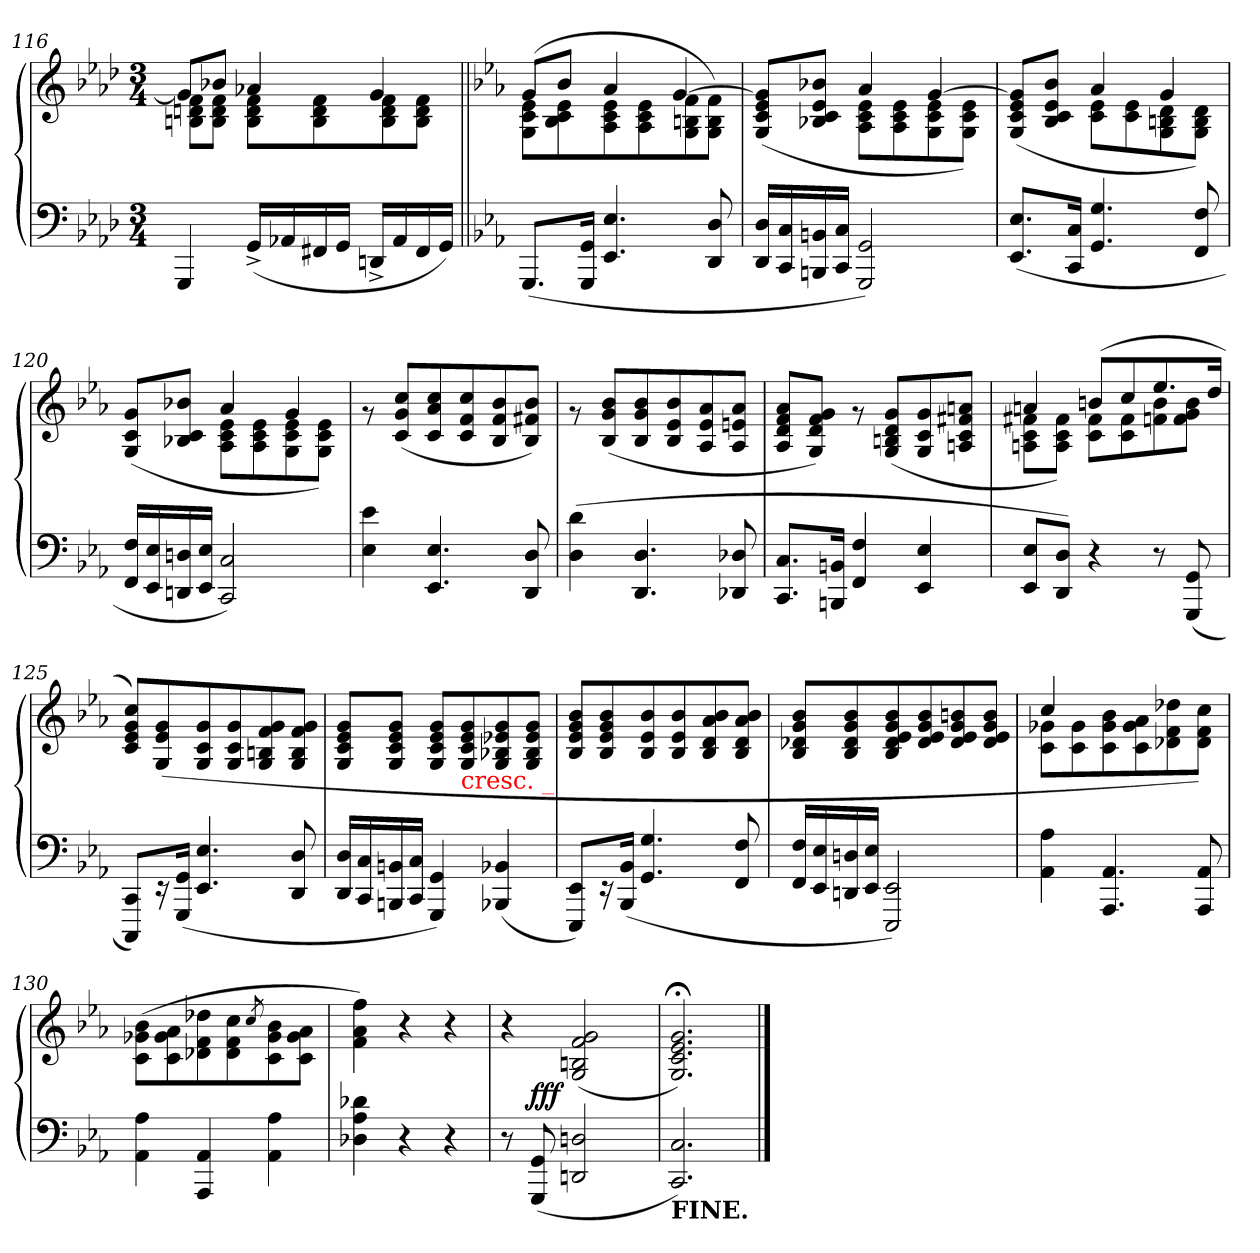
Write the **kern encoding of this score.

**kern	**kern	**dynam
*part1	*part1	*part1
*staff2	*staff1	*staff1/2
*clefF4	*clefG2	*
*k[b-e-a-d-]	*k[b-e-a-d-]	*
*M3/4	*M3/4	*
=116	=116	=116
*	*^	*
4GGG	8gL]	8f 8dn 8BnL	.
.	8b-XJ	8f 8d 8BJ	.
(<16GG^<LL	4a-X	8f 8d 8BL	.
16AA-X	.	.	.
16FF#X	.	8f 8d 8B	.
16GGJJ	.	.	.
16DDn^<LL	4g	8f 8d 8B	.
16AA-	.	.	.
16FF#	.	8f 8d 8BJ	.
16GGJJ)	.	.	.
=117||	=117||	=117||	=117||
*k[b-e-a-]	*k[b-e-a-]	*	*
(<8.GGGL	(>8gL	8e- 8c 8GL	.
.	8b-J	8e- 8c 8B-	.
16GG 16GGGJk	.	.	.
4.E-/ 4.EE-/	4a-	8e- 8c 8A-	.
.	.	8e- 8c 8A-	.
.	[4g	8f 8Bn 8G	.
8D/ 8DD/	.	8f 8B 8GJ)	.
=118	=118	=118	=118
16D/ 16DD/LL	(>8g] 8e- 8c 8GL	4ryy	.
16C 16CC	.	.	.
16BBn 16BBBn	8b-X 8e- 8c 8B-XJ	.	.
16C 16CCJJ	.	.	.
2GG/ 2GGG/)	4a-	8e- 8c 8A-L	.
.	.	8e- 8c 8A-	.
.	[4g	8e- 8c 8G	.
.	.	8e- 8c 8GJ)	.
=119	=119	=119	=119
(<8.E-/ 8.EE-/L	(>8g] 8e- 8c 8GL	4ryy	.
.	8b- 8e- 8c 8B-J	.	.
16C 16CCJk	.	.	.
4.G/ 4.GG/	4a-	8e- 8cL	.
.	.	8e- 8c	.
.	4g	8d 8Bn 8G	.
8F/ 8FF/	.	8d 8B 8GJ)	.
=120	=120	=120	=120
16F/ 16FF/LL	(>8g 8c 8GL	4ryy	.
16E- 16EE-	.	.	.
16Dn 16DDn	8b-X 8c 8B-XJ	.	.
16E- 16EE-JJ	.	.	.
2C/ 2CC/)	4a-	8e- 8c 8A-L	.
.	.	8e- 8c 8A-	.
.	4g	8e- 8c 8G	.
.	.	8e- 8c 8GJ)	.
*	*v	*v	*
=121	=121	=121
4e- 4E-	8rg	.
.	(>8cc 8g 8cL	.
4.E-/ 4.EE-/	8cc 8a- 8c	.
.	8cc 8f 8c	.
.	8b- 8f 8B-	.
8D/ 8DD/	8b- 8f#X 8B-J)	.
=122	=122	=122
(>4d 4D	8rg	.
.	(>8b- 8g 8B-L	.
4.D/ 4.DD/	8b- 8g 8B-	.
.	8b- 8e- 8B-	.
.	8a- 8e- 8A-	.
8D-X/ 8DD-X/	8a- 8en 8A-J	.
=123	=123	=123
8.C/ 8.CC/L	8a- 8f 8d 8A-L	.
.	8g 8f 8d 8GJ)	.
16BBn 16BBBnJk	.	.
4F/ 4FF/	8rg	.
.	(>8g 8d 8Bn 8GL	.
4E-/ 4EE-/	8g/ 8c/ 8G/	.
.	8an 8f#X 8c 8AnJ	.
=124	=124	=124
*	*^	*
8E-/ 8EE-/L	4an	8f#X 8c 8AnL	.
8D 8DDJ)	.	8f# 8c 8AJ)	.
4r	(>8bnL	8f# 8cL	.
.	8cc	8f# 8c	.
8r	8.ee-	8b 8fn	.
(<8GG 8GGG	.	8b 8g 8fJ	.
.	16ddJk	.	.
*	*v	*v	*
=125	=125	=125
8CC 8CCCL)	8cc 8g 8e- 8cL)	.
16rEE	(>8g 8e- 8G	.
(>16GG 16GGGJk	.	.
4.E- 4.EE-	8g 8c 8G	.
.	8g 8c 8G	.
.	8g 8f 8Bn 8G	.
8D 8DD	8g 8f 8B 8GJ	.
=126	=126	=126
16D/ 16DD/LL	8g 8e- 8c 8GL	.
16C 16CC	.	.
16BBn 16BBBn	8g 8e- 8c 8GJ	.
16C 16CCJJ	.	.
4GG/ 4GGG/)	8g 8e- 8c 8GL	.
!	!LO:TX:b:color=red:t=cresc. _	!
.	8g 8e- 8c 8G	.
(<4BB-X/ 4BBB-X/	8g 8e-X 8B-X 8G	.
.	8g 8e- 8B- 8GJ	.
=127	=127	=127
8EE- 8EEE-L)	8b- 8g 8e- 8B-L	.
16rEE	8b- 8g 8e- 8B-	.
(>16BB- 16BBB-Jk	.	.
4.G/ 4.GG/	8b- 8e- 8B-	.
.	8b- 8e- 8B-	.
.	8b- 8a- 8d 8B-	.
8F/ 8FF/	8b- 8a- 8d 8B-J	.
=128	=128	=128
16F 16FFLL	8b- 8g 8d-X 8B-L	.
16E- 16EE-	.	.
16Dn 16DDn	8b- 8g 8d- 8B-	.
16E- 16EE-JJ	.	.
2EE- 2EEE-)	8b- 8g 8e- 8d- 8B-	.
.	8b- 8g 8e- 8d-	.
.	8bn 8g 8e- 8d-	.
.	8b 8g 8e- 8d-J	.
=129	=129	=129
*	*^	*
4A- 4AA-	4cc/	8g-X 8cL	.
.	.	8g- 8c	.
4.AA- 4.AAA-	2ryy	8b-\ 8g-\ 8c\	.
.	.	8a- 8g- 8c	.
.	.	8dd-X 8f 8d-X	.
8AA- 8AAA-	.	8cc 8f 8d-J)	.
*	*v	*v	*
=130	=130	=130
4A-\ 4AA-\	(>8b-\ 8g-X\ 8c\L	.
.	8a- 8g- 8c	.
4AA- 4AAA-	8dd-X 8f 8d-X	.
.	8cc 8f 8d-	.
.	8qcc/	.
4A- 4AA-	8b- 8g- 8c	.
.	8a- 8g- 8cJ	.
=131	=131	=131
4d-X 4A- 4D-X	4ff 4a- 4f)	.
4r	4r	.
4r	4r	.
=132	=132	=132
*	*^	*
8r	4r	8ryy	.
(<8GG 8GGG	.	2ryy	fff
2Dn/ 2DDn/	(>2g 2f 2Bn 2G	.	.
.	.	8ryy	.
=133	=133	=133	=133
!LO:TX:b:B:t=FINE.	!	!	!
*	*v	*v	*
2.C/ 2.CC/)	2.g;< 2.e-;< 2.c;< 2.G;<)	.
==	==	==
*-	*-	*-
